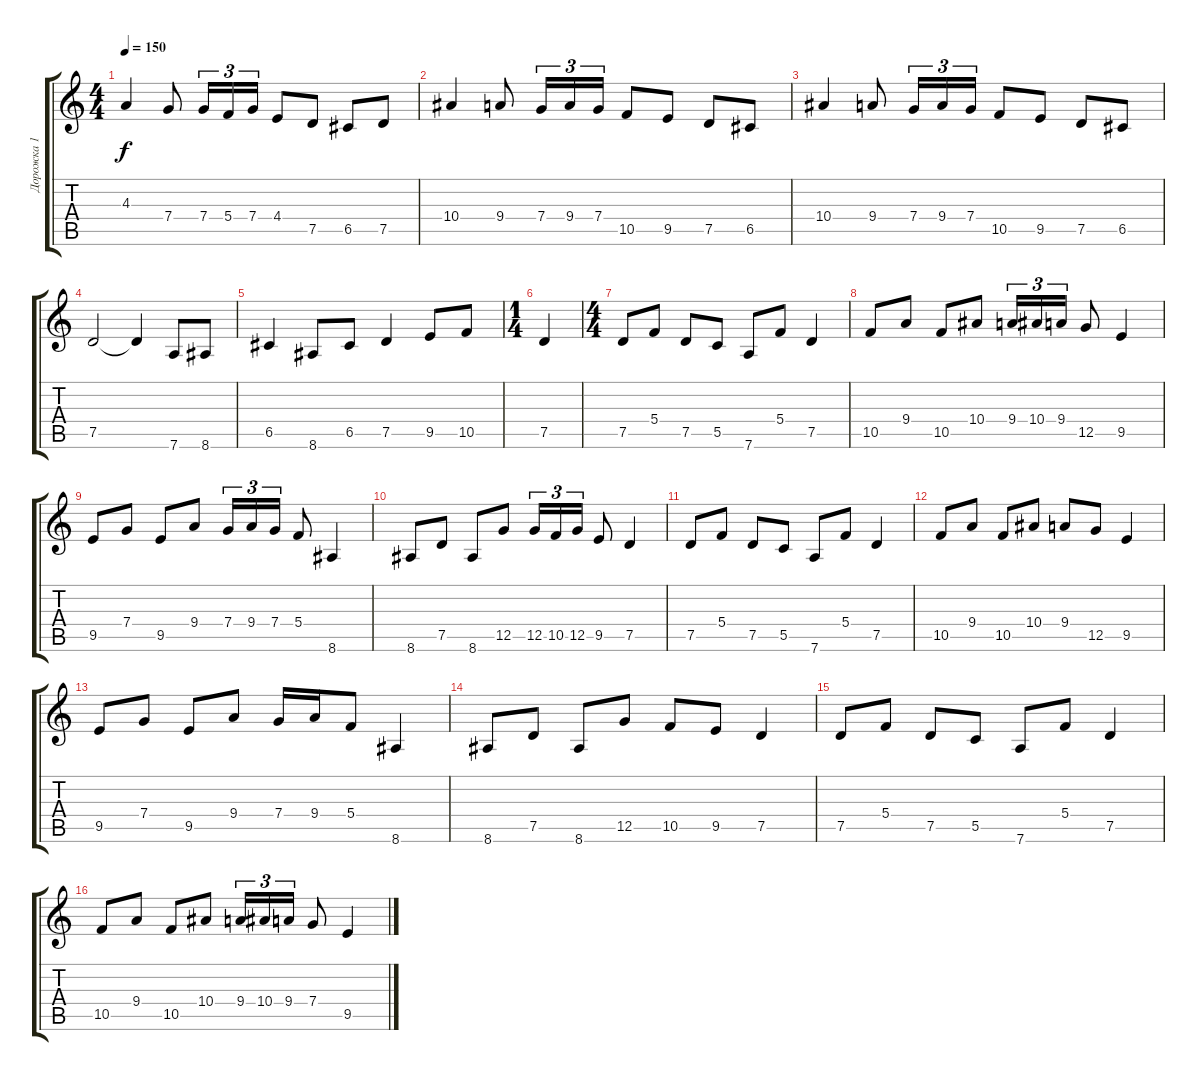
\track ("Дорожка 1" "Дорожка 1") {instrument distortionguitar}
\staff {score tabs}
\tuning (D4 A3 F3 C3 G2 D2) {hide}
\ts (4 4)
\tempo 150
\clef g2
\ks c
4.3.4{dy f} 7.4.8 7.4.16{tu (3 2)} 5.4.16{tu (3 2)} 7.4.16{tu (3 2)} 4.4.8 7.5.8 6.5.8 7.5.8 |
10.4.4 9.4.8 7.4.16{tu (3 2)} 9.4.16{tu (3 2)} 7.4.16{tu (3 2)} 10.5.8 9.5.8 7.5.8 6.5.8 |
10.4.4 9.4.8 7.4.16{tu (3 2)} 9.4.16{tu (3 2)} 7.4.16{tu (3 2)} 10.5.8 9.5.8 7.5.8 6.5.8 |
7.5.2 7.5{t}.4 7.6.8 8.6.8 |
6.5.4 8.6.8 6.5.8 7.5.4 9.5.8 10.5.8 |
\ts (1 4)
7.5.4 |
\ts (4 4)
7.5.8 5.4.8 7.5.8 5.5.8 7.6.8 5.4.8 7.5.4 |
10.5.8 9.4.8 10.5.8 10.4.8 9.4.16{tu (3 2)} 10.4.16{tu (3 2)} 9.4.16{tu (3 2)} 12.5.8 9.5.4 |
9.5.8 7.4.8 9.5.8 9.4.8 7.4.16{tu (3 2)} 9.4.16{tu (3 2)} 7.4.16{tu (3 2)} 5.4.8 8.6.4 |
8.6.8 7.5.8 8.6.8 12.5.8 12.5.16{tu (3 2)} 10.5.16{tu (3 2)} 12.5.16{tu (3 2)} 9.5.8 7.5.4 |
7.5.8 5.4.8 7.5.8 5.5.8 7.6.8 5.4.8 7.5.4 |
10.5.8 9.4.8 10.5.8 10.4.8 9.4.8 12.5.8 9.5.4 |
9.5.8 7.4.8 9.5.8 9.4.8 7.4.16 9.4.16 5.4.8 8.6.4 |
8.6.8 7.5.8 8.6.8 12.5.8 10.5.8 9.5.8 7.5.4 |
7.5.8 5.4.8 7.5.8 5.5.8 7.6.8 5.4.8 7.5.4 |
10.5.8 9.4.8 10.5.8 10.4.8 9.4.16{tu (3 2)} 10.4.16{tu (3 2)} 9.4.16{tu (3 2)} 7.4.8 9.5.4
